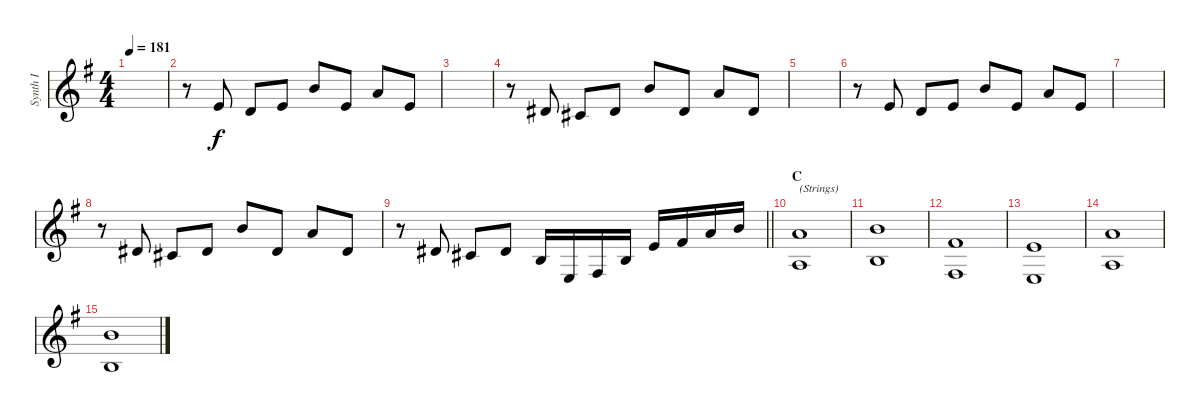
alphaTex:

\track ("Synth I" "Synth I") {instrument pad7halo}
\staff {score}
\tuning (E4 B3 G3 D3 A2 E2) {hide}
\ts (4 4)
\tempo 181
\clef g2
\ks g
|
r.8 0.1.8 3.2.8 0.1.8 7.1.8 0.1.8 5.1.8 0.1.8 |
|
r.8 4.2.8 2.2.8 4.2.8 7.1.8 4.2.8 5.1.8 4.2.8 |
|
r.8 0.1.8 3.2.8 0.1.8 7.1.8 0.1.8 5.1.8 0.1.8 |
|
r.8 4.2.8 2.2.8 4.2.8 7.1.8 4.2.8 5.1.8 4.2.8 |
\barLineRight lightlight
r.8 4.2.8 2.2.8 4.2.8 0.2.16 2.4.16 4.4.16 0.2.16 0.1.16 2.1.16 5.1.16 7.1.16 |
\section ("" "C")
(5.1 2.3).1{txt "(Strings)" volume 8 instrument synthstrings2} |
(7.1 0.2).1 |
(2.1 4.4).1 |
(0.1 2.4).1 |
(5.1 2.3).1 |
(7.1 0.2).1
